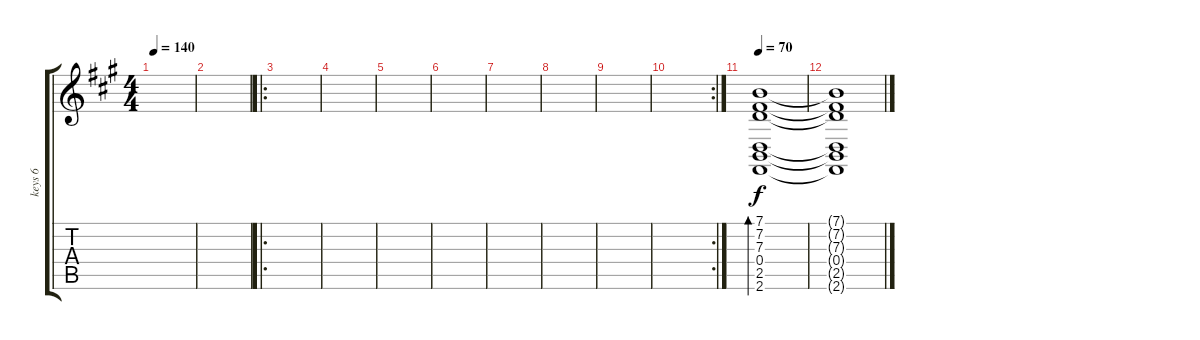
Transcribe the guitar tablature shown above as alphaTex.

\track ("keys 6" "keys 6") {instrument acousticgrandpiano}
\staff {score tabs}
\tuning (E4 B3 G3 D3 A2 E2) {hide}
\ts (4 4)
\tempo 140
\clef g2
\ks f#minor
|
|
\ro
|
|
|
|
|
|
|
\rc 2
|
\tempo 70
(7.1 7.2 7.3 0.4 2.5 2.6).1{bd 60} |
(7.1{t} 7.2{t} 7.3{t} 0.4{t} 2.5{t} 2.6{t}).1
